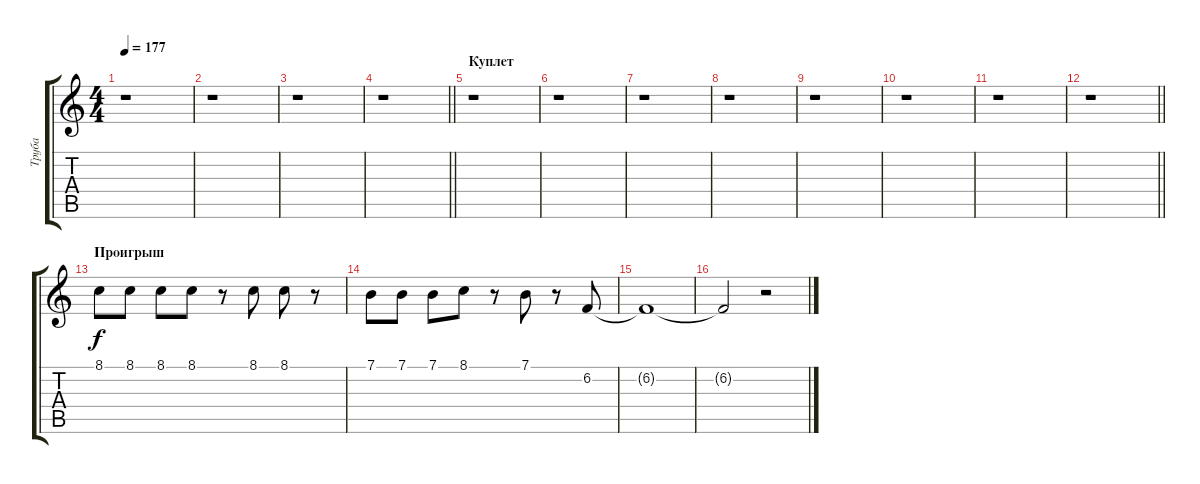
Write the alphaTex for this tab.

\track ("Труба " "Труба ") {instrument trumpet}
\staff {score tabs}
\tuning (E4 B3 G3 D3 A2 E2) {hide}
\ts (4 4)
\tempo 177
\clef g2
\ks c
r.1{dy f} |
r.1 |
r.1 |
\barLineRight lightlight
r.1 |
\section ("" "Куплет")
r.1 |
r.1 |
r.1 |
r.1 |
r.1 |
r.1 |
r.1 |
\barLineRight lightlight
r.1 |
\section ("" "Проигрыш")
8.1.8 8.1.8 8.1.8 8.1.8 r.8 8.1.8 8.1.8 r.8 |
7.1.8 7.1.8 7.1.8 8.1.8 r.8 7.1.8 r.8 6.2.8 |
6.2{t}.1 |
6.2{t}.2 r.2
